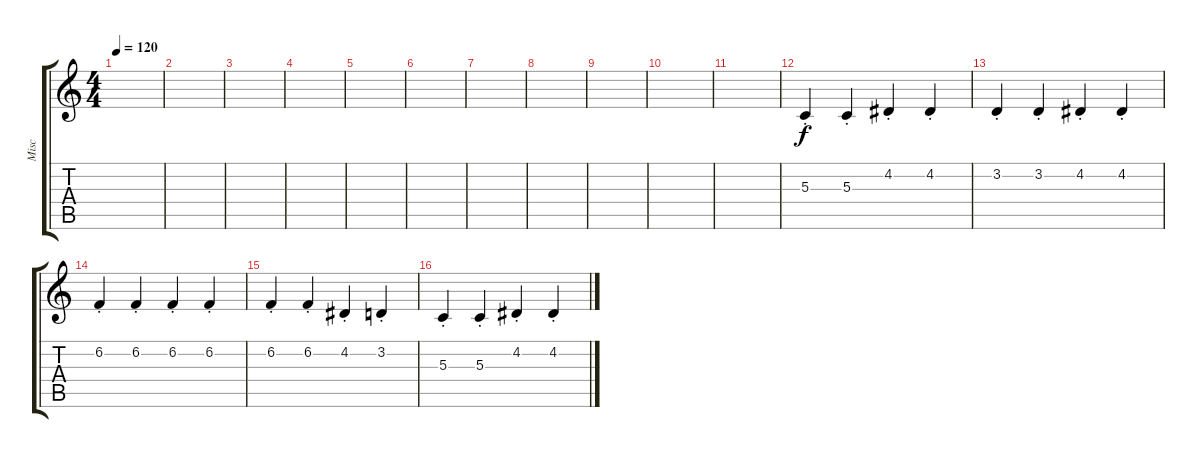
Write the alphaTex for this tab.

\track ("Misc" "Misc") {instrument trumpet}
\staff {score tabs}
\tuning (E4 B3 G3 D3 A2 E2) {hide}
\ts (4 4)
\tempo 120
\clef g2
\ks c
|
|
|
|
|
|
|
|
|
|
|
5.3{st}.4 5.3{st}.4 4.2{st}.4 4.2{st}.4 |
3.2{st}.4 3.2{st}.4 4.2{st}.4 4.2{st}.4 |
6.2{st}.4 6.2{st}.4 6.2{st}.4 6.2{st}.4 |
6.2{st}.4 6.2{st}.4 4.2{st}.4 3.2{st}.4 |
5.3{st}.4 5.3{st}.4 4.2{st}.4 4.2{st}.4
